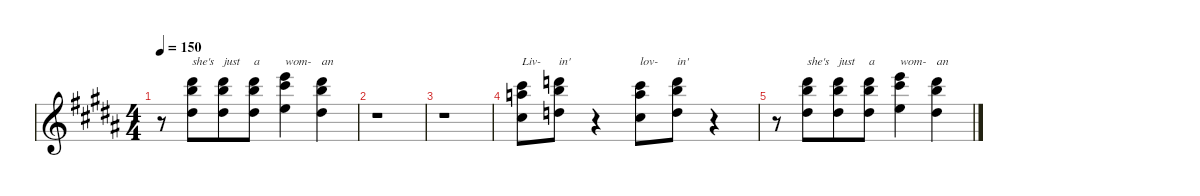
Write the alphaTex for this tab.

\defaultSystemsLayout 4
\hideDynamics
\bracketExtendMode nobrackets
\singleTrackTrackNamePolicy hidden
\multiTrackTrackNamePolicy hidden
\firstSystemTrackNameMode fullname
\firstSystemTrackNameOrientation horizontal
\otherSystemsTrackNameOrientation horizontal
\track ("Backing Vocals" "sax.") {instrument tenorsax}
\staff {score}
\tuning (E4 B3 G3 D3 A2 E2)
\displaytranspose 14
\ts (4 4)
\tempo 150
\clef g2
\ks b
r.8{dy f beam Down} (9.1{acc #} 2.2{acc #} 14.3{acc forcenatural}).8{txt "she's" beam Down beam merge} (9.1{acc #} 2.2{acc #} 14.3{acc forcenatural}).8{txt "just" beam Down} (9.1{acc #} 2.2{acc #} 14.3{acc forcenatural}).8{txt "a" beam Down} (10.1{acc forcenatural} 3.2{acc forcenatural} 16.3{acc #}).4{txt "wom-" beam Down} (9.1{acc #} 2.2{acc #} 14.3{acc forcenatural}).4{txt "an" beam Down} |
r.1{beam Down} |
r.1{beam Down} |
(7.1{acc #} 0.2{acc #} 12.3{acc forcenatural}).8{txt "Liv-" beam Down} (8.1{acc forcenatural} 1.2{acc forcenatural} 14.3{acc forcenatural}).8{txt "in'" beam Down} r.4{beam Down} (7.1{acc #} 0.2{acc #} 12.3{acc forcenatural}).8{txt "lov-" beam Down} (8.1{acc forcenatural} 1.2{acc forcenatural} 14.3{acc forcenatural}).8{txt "in'" beam Down} r.4{beam Down} |
r.8{beam Down} (9.1{acc #} 2.2{acc #} 14.3{acc forcenatural}).8{txt "she's" beam Down beam merge} (9.1{acc #} 2.2{acc #} 14.3{acc forcenatural}).8{txt "just" beam Down} (9.1{acc #} 2.2{acc #} 14.3{acc forcenatural}).8{txt "a" beam Down} (10.1{acc forcenatural} 3.2{acc forcenatural} 16.3{acc #}).4{txt "wom-" beam Down} (9.1{acc #} 2.2{acc #} 14.3{acc forcenatural}).4{txt "an" beam Down}
